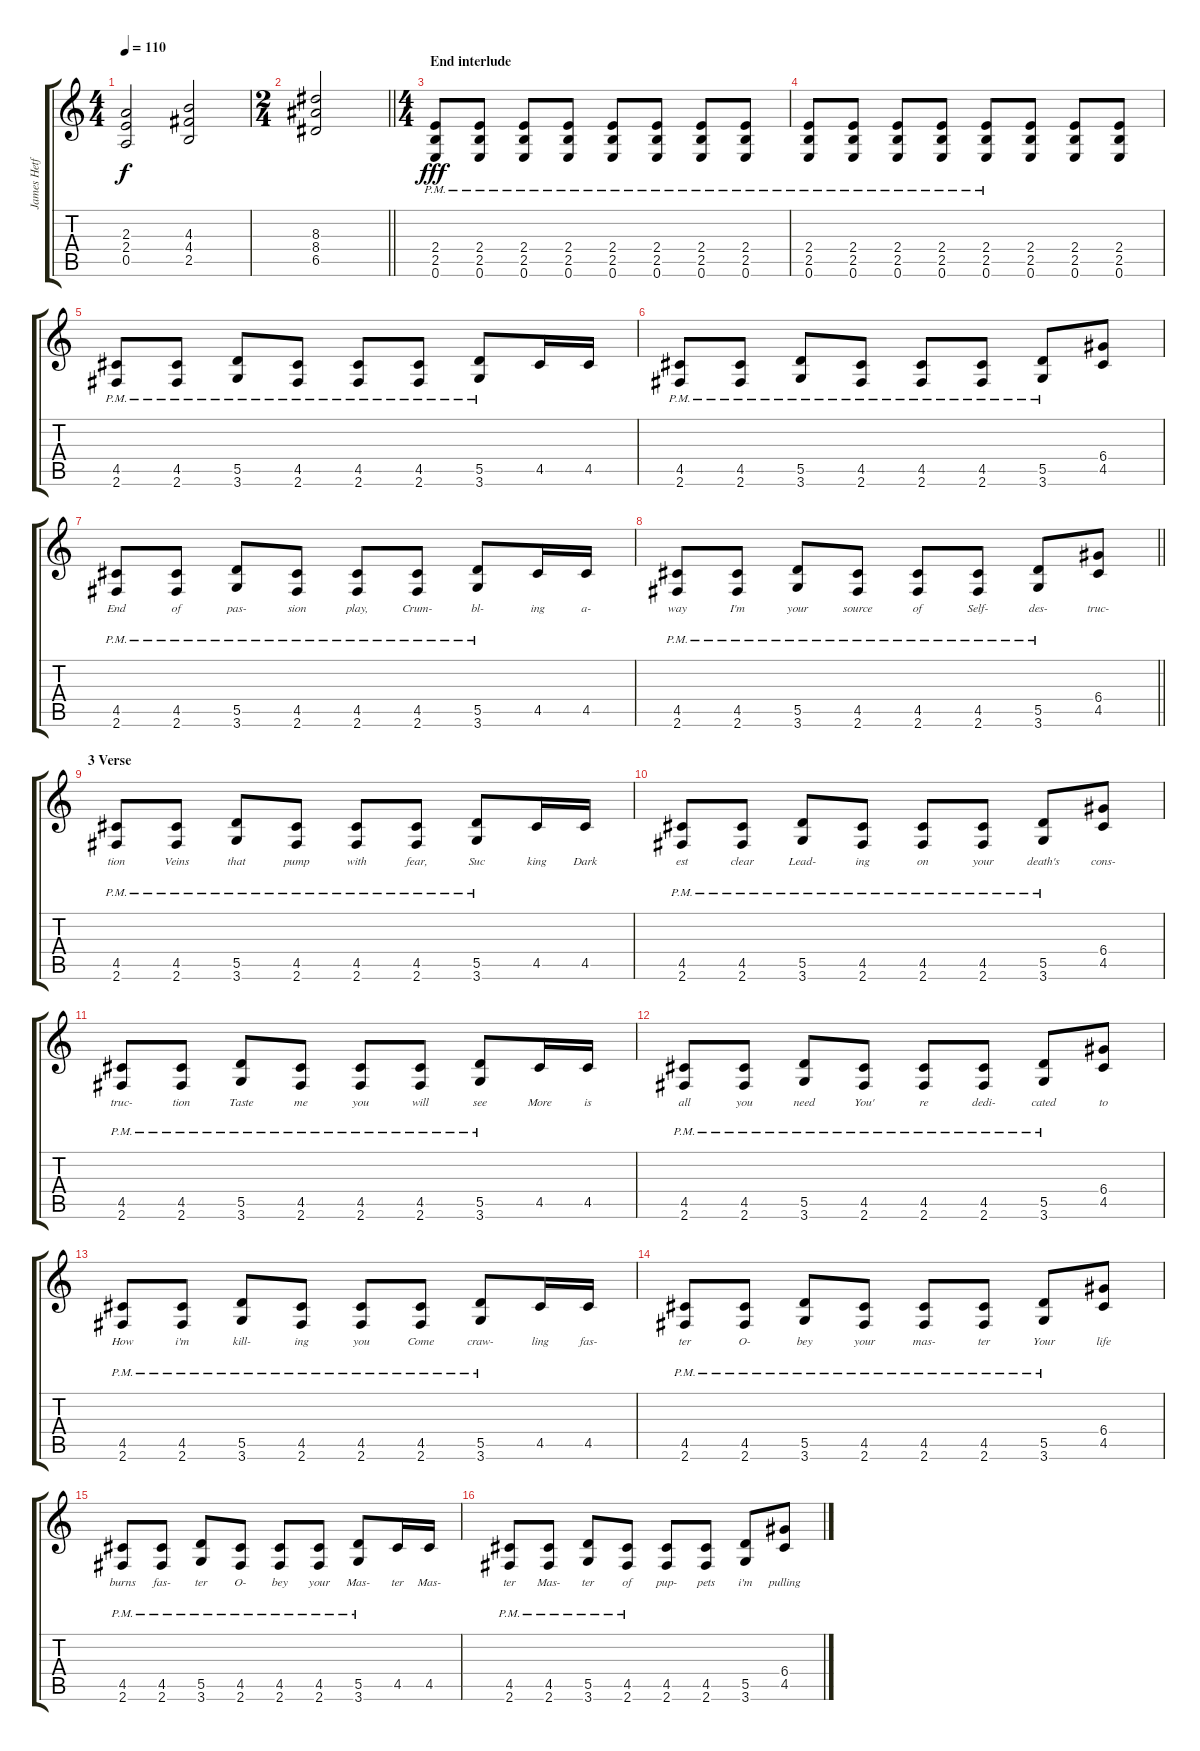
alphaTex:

\track ("James Hetfield" "James Hetf") {instrument distortionguitar}
\staff {score tabs}
\tuning (E4 B3 G3 D3 A2 E2) {hide}
\ts (4 4)
\tempo 110
\clef g2
\ks c
(2.3 2.4 0.5).2{dy f} (4.3 4.4 2.5).2 |
\ts (2 4)
\barLineRight lightlight
(8.3 8.4 6.5).2 |
\ts (4 4)
\section ("" "End interlude")
(2.4{pm} 2.5{pm} 0.6{pm}).8{dy fff} (2.4{pm} 2.5{pm} 0.6{pm}).8 (2.4{pm} 2.5{pm} 0.6{pm}).8 (2.4{pm} 2.5{pm} 0.6{pm}).8 (2.4{pm} 2.5{pm} 0.6{pm}).8 (2.4{pm} 2.5{pm} 0.6{pm}).8 (2.4{pm} 2.5{pm} 0.6{pm}).8 (2.4{pm} 2.5{pm} 0.6{pm}).8 |
(2.4{pm} 2.5{pm} 0.6{pm}).8 (2.4{pm} 2.5{pm} 0.6{pm}).8 (2.4{pm} 2.5{pm} 0.6{pm}).8 (2.4{pm} 2.5{pm} 0.6{pm}).8 (2.4{pm} 2.5{pm} 0.6{pm}).8 (2.4 2.5 0.6).8 (2.4 2.5 0.6).8 (2.4 2.5 0.6).8 |
(4.5{pm} 2.6{pm}).8 (4.5{pm} 2.6{pm}).8 (5.5{pm} 3.6{pm}).8 (4.5{pm} 2.6{pm}).8 (4.5{pm} 2.6{pm}).8 (4.5{pm} 2.6{pm}).8 (5.5{pm} 3.6{pm}).8 4.5.16 4.5.16 |
(4.5{pm} 2.6{pm}).8 (4.5{pm} 2.6{pm}).8 (5.5{pm} 3.6{pm}).8 (4.5{pm} 2.6{pm}).8 (4.5{pm} 2.6{pm}).8 (4.5{pm} 2.6{pm}).8 (5.5{pm} 3.6{pm}).8 (6.4 4.5).8 |
(4.5{pm} 2.6{pm}).8{lyrics (0 "End") lyrics (1 "") lyrics (2 "") lyrics (3 "") lyrics (4 "")} (4.5{pm} 2.6{pm}).8{lyrics (0 "of") lyrics (1 "") lyrics (2 "") lyrics (3 "") lyrics (4 "")} (5.5{pm} 3.6{pm}).8{lyrics (0 "pas-") lyrics (1 "") lyrics (2 "") lyrics (3 "") lyrics (4 "")} (4.5{pm} 2.6{pm}).8{lyrics (0 "sion") lyrics (1 "") lyrics (2 "") lyrics (3 "") lyrics (4 "")} (4.5{pm} 2.6{pm}).8{lyrics (0 "play,") lyrics (1 "") lyrics (2 "") lyrics (3 "") lyrics (4 "")} (4.5{pm} 2.6{pm}).8{lyrics (0 "Crum-") lyrics (1 "") lyrics (2 "") lyrics (3 "") lyrics (4 "")} (5.5{pm} 3.6{pm}).8{lyrics (0 "bl-") lyrics (1 "") lyrics (2 "") lyrics (3 "") lyrics (4 "")} 4.5.16{lyrics (0 "ing") lyrics (1 "") lyrics (2 "") lyrics (3 "") lyrics (4 "")} 4.5.16{lyrics (0 "a-") lyrics (1 "") lyrics (2 "") lyrics (3 "") lyrics (4 "")} |
\barLineRight lightlight
(4.5{pm} 2.6{pm}).8{lyrics (0 "way") lyrics (1 "") lyrics (2 "") lyrics (3 "") lyrics (4 "")} (4.5{pm} 2.6{pm}).8{lyrics (0 "I'm") lyrics (1 "") lyrics (2 "") lyrics (3 "") lyrics (4 "")} (5.5{pm} 3.6{pm}).8{lyrics (0 "your") lyrics (1 "") lyrics (2 "") lyrics (3 "") lyrics (4 "")} (4.5{pm} 2.6{pm}).8{lyrics (0 "source") lyrics (1 "") lyrics (2 "") lyrics (3 "") lyrics (4 "")} (4.5{pm} 2.6{pm}).8{lyrics (0 "of") lyrics (1 "") lyrics (2 "") lyrics (3 "") lyrics (4 "")} (4.5{pm} 2.6{pm}).8{lyrics (0 "Self-") lyrics (1 "") lyrics (2 "") lyrics (3 "") lyrics (4 "")} (5.5{pm} 3.6{pm}).8{lyrics (0 "des-") lyrics (1 "") lyrics (2 "") lyrics (3 "") lyrics (4 "")} (6.4 4.5).8{lyrics (0 "truc-") lyrics (1 "") lyrics (2 "") lyrics (3 "") lyrics (4 "")} |
\section ("" "3 Verse")
(4.5{pm} 2.6{pm}).8{lyrics (0 "tion") lyrics (1 "") lyrics (2 "") lyrics (3 "") lyrics (4 "")} (4.5{pm} 2.6{pm}).8{lyrics (0 "Veins") lyrics (1 "") lyrics (2 "") lyrics (3 "") lyrics (4 "")} (5.5{pm} 3.6{pm}).8{lyrics (0 "that") lyrics (1 "") lyrics (2 "") lyrics (3 "") lyrics (4 "")} (4.5{pm} 2.6{pm}).8{lyrics (0 "pump") lyrics (1 "") lyrics (2 "") lyrics (3 "") lyrics (4 "")} (4.5{pm} 2.6{pm}).8{lyrics (0 "with") lyrics (1 "") lyrics (2 "") lyrics (3 "") lyrics (4 "")} (4.5{pm} 2.6{pm}).8{lyrics (0 "fear,") lyrics (1 "") lyrics (2 "") lyrics (3 "") lyrics (4 "")} (5.5{pm} 3.6{pm}).8{lyrics (0 "Suc") lyrics (1 "") lyrics (2 "") lyrics (3 "") lyrics (4 "")} 4.5.16{lyrics (0 "king") lyrics (1 "") lyrics (2 "") lyrics (3 "") lyrics (4 "")} 4.5.16{lyrics (0 "Dark") lyrics (1 "") lyrics (2 "") lyrics (3 "") lyrics (4 "")} |
(4.5{pm} 2.6{pm}).8{lyrics (0 "est") lyrics (1 "") lyrics (2 "") lyrics (3 "") lyrics (4 "")} (4.5{pm} 2.6{pm}).8{lyrics (0 "clear") lyrics (1 "") lyrics (2 "") lyrics (3 "") lyrics (4 "")} (5.5{pm} 3.6{pm}).8{lyrics (0 "Lead-") lyrics (1 "") lyrics (2 "") lyrics (3 "") lyrics (4 "")} (4.5{pm} 2.6{pm}).8{lyrics (0 "ing") lyrics (1 "") lyrics (2 "") lyrics (3 "") lyrics (4 "")} (4.5{pm} 2.6{pm}).8{lyrics (0 "on") lyrics (1 "") lyrics (2 "") lyrics (3 "") lyrics (4 "")} (4.5{pm} 2.6{pm}).8{lyrics (0 "your") lyrics (1 "") lyrics (2 "") lyrics (3 "") lyrics (4 "")} (5.5{pm} 3.6{pm}).8{lyrics (0 "death's") lyrics (1 "") lyrics (2 "") lyrics (3 "") lyrics (4 "")} (6.4 4.5).8{lyrics (0 "cons-") lyrics (1 "") lyrics (2 "") lyrics (3 "") lyrics (4 "")} |
(4.5{pm} 2.6{pm}).8{lyrics (0 "truc-") lyrics (1 "") lyrics (2 "") lyrics (3 "") lyrics (4 "")} (4.5{pm} 2.6{pm}).8{lyrics (0 "tion") lyrics (1 "") lyrics (2 "") lyrics (3 "") lyrics (4 "")} (5.5{pm} 3.6{pm}).8{lyrics (0 "Taste") lyrics (1 "") lyrics (2 "") lyrics (3 "") lyrics (4 "")} (4.5{pm} 2.6{pm}).8{lyrics (0 "me") lyrics (1 "") lyrics (2 "") lyrics (3 "") lyrics (4 "")} (4.5{pm} 2.6{pm}).8{lyrics (0 "you") lyrics (1 "") lyrics (2 "") lyrics (3 "") lyrics (4 "")} (4.5{pm} 2.6{pm}).8{lyrics (0 "will") lyrics (1 "") lyrics (2 "") lyrics (3 "") lyrics (4 "")} (5.5{pm} 3.6{pm}).8{lyrics (0 "see") lyrics (1 "") lyrics (2 "") lyrics (3 "") lyrics (4 "")} 4.5.16{lyrics (0 "More") lyrics (1 "") lyrics (2 "") lyrics (3 "") lyrics (4 "")} 4.5.16{lyrics (0 "is") lyrics (1 "") lyrics (2 "") lyrics (3 "") lyrics (4 "")} |
(4.5{pm} 2.6{pm}).8{lyrics (0 "all") lyrics (1 "") lyrics (2 "") lyrics (3 "") lyrics (4 "")} (4.5{pm} 2.6{pm}).8{lyrics (0 "you") lyrics (1 "") lyrics (2 "") lyrics (3 "") lyrics (4 "")} (5.5{pm} 3.6{pm}).8{lyrics (0 "need") lyrics (1 "") lyrics (2 "") lyrics (3 "") lyrics (4 "")} (4.5{pm} 2.6{pm}).8{lyrics (0 "You'") lyrics (1 "") lyrics (2 "") lyrics (3 "") lyrics (4 "")} (4.5{pm} 2.6{pm}).8{lyrics (0 "re") lyrics (1 "") lyrics (2 "") lyrics (3 "") lyrics (4 "")} (4.5{pm} 2.6{pm}).8{lyrics (0 "dedi-") lyrics (1 "") lyrics (2 "") lyrics (3 "") lyrics (4 "")} (5.5{pm} 3.6{pm}).8{lyrics (0 "cated") lyrics (1 "") lyrics (2 "") lyrics (3 "") lyrics (4 "")} (6.4 4.5).8{lyrics (0 "to") lyrics (1 "") lyrics (2 "") lyrics (3 "") lyrics (4 "")} |
(4.5{pm} 2.6{pm}).8{lyrics (0 "How") lyrics (1 "") lyrics (2 "") lyrics (3 "") lyrics (4 "")} (4.5{pm} 2.6{pm}).8{lyrics (0 "i'm") lyrics (1 "") lyrics (2 "") lyrics (3 "") lyrics (4 "")} (5.5{pm} 3.6{pm}).8{lyrics (0 "kill-") lyrics (1 "") lyrics (2 "") lyrics (3 "") lyrics (4 "")} (4.5{pm} 2.6{pm}).8{lyrics (0 "ing") lyrics (1 "") lyrics (2 "") lyrics (3 "") lyrics (4 "")} (4.5{pm} 2.6{pm}).8{lyrics (0 "you") lyrics (1 "") lyrics (2 "") lyrics (3 "") lyrics (4 "")} (4.5{pm} 2.6{pm}).8{lyrics (0 "Come") lyrics (1 "") lyrics (2 "") lyrics (3 "") lyrics (4 "")} (5.5{pm} 3.6{pm}).8{lyrics (0 "craw-") lyrics (1 "") lyrics (2 "") lyrics (3 "") lyrics (4 "")} 4.5.16{lyrics (0 "ling") lyrics (1 "") lyrics (2 "") lyrics (3 "") lyrics (4 "")} 4.5.16{lyrics (0 "fas-") lyrics (1 "") lyrics (2 "") lyrics (3 "") lyrics (4 "")} |
(4.5{pm} 2.6{pm}).8{lyrics (0 "ter") lyrics (1 "") lyrics (2 "") lyrics (3 "") lyrics (4 "")} (4.5{pm} 2.6{pm}).8{lyrics (0 "O-") lyrics (1 "") lyrics (2 "") lyrics (3 "") lyrics (4 "")} (5.5{pm} 3.6{pm}).8{lyrics (0 "bey") lyrics (1 "") lyrics (2 "") lyrics (3 "") lyrics (4 "")} (4.5{pm} 2.6{pm}).8{lyrics (0 "your") lyrics (1 "") lyrics (2 "") lyrics (3 "") lyrics (4 "")} (4.5{pm} 2.6{pm}).8{lyrics (0 "mas-") lyrics (1 "") lyrics (2 "") lyrics (3 "") lyrics (4 "")} (4.5{pm} 2.6{pm}).8{lyrics (0 "ter") lyrics (1 "") lyrics (2 "") lyrics (3 "") lyrics (4 "")} (5.5{pm} 3.6{pm}).8{lyrics (0 "Your") lyrics (1 "") lyrics (2 "") lyrics (3 "") lyrics (4 "")} (6.4 4.5).8{lyrics (0 "life") lyrics (1 "") lyrics (2 "") lyrics (3 "") lyrics (4 "")} |
(4.5{pm} 2.6{pm}).8{lyrics (0 "burns") lyrics (1 "") lyrics (2 "") lyrics (3 "") lyrics (4 "")} (4.5{pm} 2.6{pm}).8{lyrics (0 "fas-") lyrics (1 "") lyrics (2 "") lyrics (3 "") lyrics (4 "")} (5.5{pm} 3.6{pm}).8{lyrics (0 "ter") lyrics (1 "") lyrics (2 "") lyrics (3 "") lyrics (4 "")} (4.5{pm} 2.6{pm}).8{lyrics (0 "O-") lyrics (1 "") lyrics (2 "") lyrics (3 "") lyrics (4 "")} (4.5{pm} 2.6{pm}).8{lyrics (0 "bey") lyrics (1 "") lyrics (2 "") lyrics (3 "") lyrics (4 "")} (4.5{pm} 2.6{pm}).8{lyrics (0 "your") lyrics (1 "") lyrics (2 "") lyrics (3 "") lyrics (4 "")} (5.5{pm} 3.6{pm}).8{lyrics (0 "Mas-") lyrics (1 "") lyrics (2 "") lyrics (3 "") lyrics (4 "")} 4.5.16{lyrics (0 "ter") lyrics (1 "") lyrics (2 "") lyrics (3 "") lyrics (4 "")} 4.5.16{lyrics (0 "Mas-") lyrics (1 "") lyrics (2 "") lyrics (3 "") lyrics (4 "")} |
(4.5{pm} 2.6{pm}).8{lyrics (0 "ter") lyrics (1 "") lyrics (2 "") lyrics (3 "") lyrics (4 "")} (4.5{pm} 2.6{pm}).8{lyrics (0 "Mas-") lyrics (1 "") lyrics (2 "") lyrics (3 "") lyrics (4 "")} (5.5{pm} 3.6{pm}).8{lyrics (0 "ter") lyrics (1 "") lyrics (2 "") lyrics (3 "") lyrics (4 "")} (4.5{pm} 2.6{pm}).8{lyrics (0 "of") lyrics (1 "") lyrics (2 "") lyrics (3 "") lyrics (4 "")} (4.5 2.6).8{lyrics (0 "pup-") lyrics (1 "") lyrics (2 "") lyrics (3 "") lyrics (4 "")} (4.5 2.6).8{lyrics (0 "pets") lyrics (1 "") lyrics (2 "") lyrics (3 "") lyrics (4 "")} (5.5 3.6).8{lyrics (0 "i'm") lyrics (1 "") lyrics (2 "") lyrics (3 "") lyrics (4 "")} (6.4 4.5).8{lyrics (0 "pulling") lyrics (1 "") lyrics (2 "") lyrics (3 "") lyrics (4 "")}
